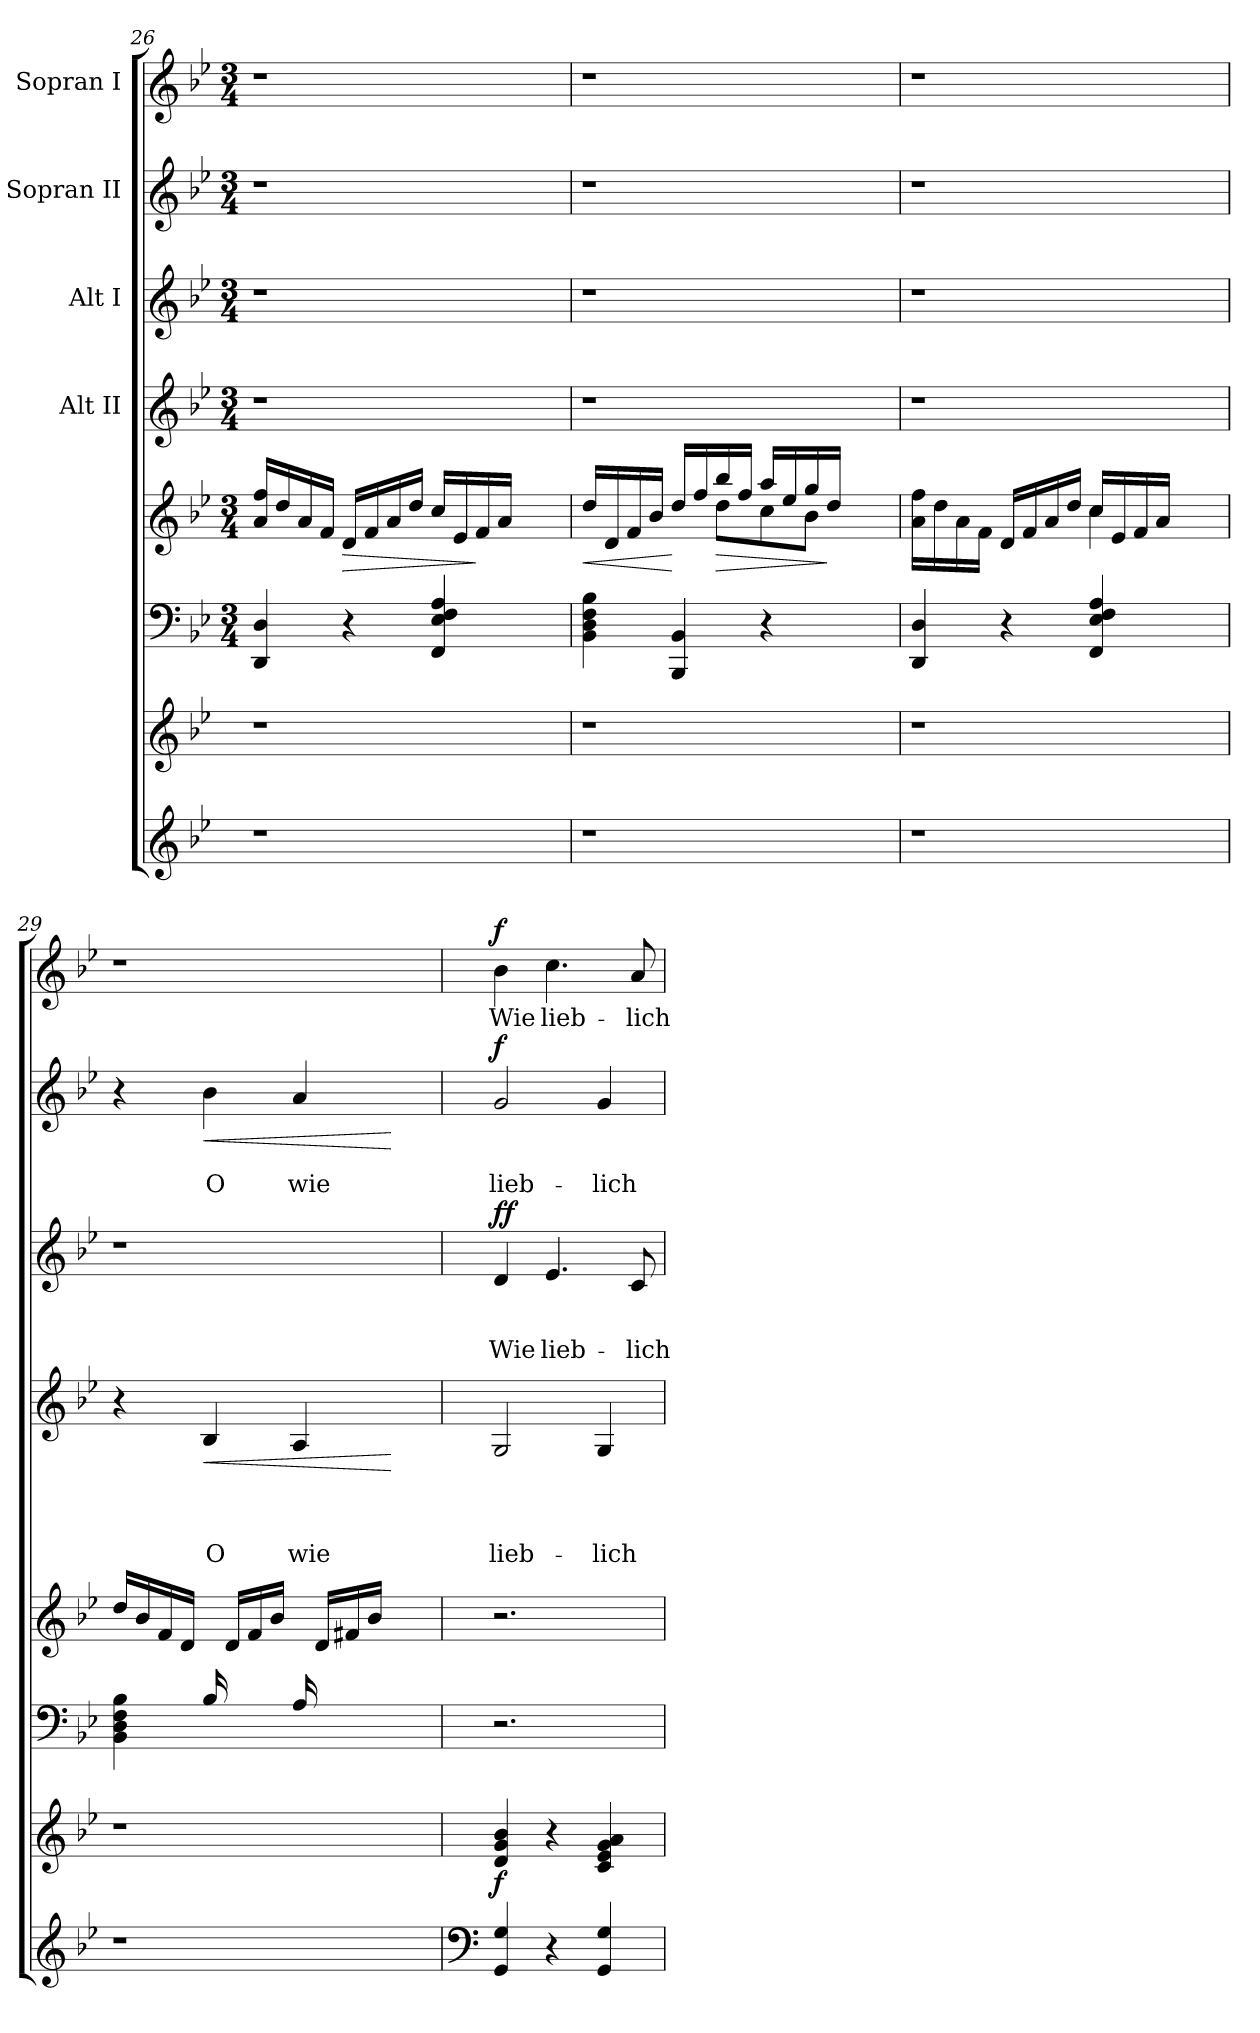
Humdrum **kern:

**kern	**kern	**dynam	**kern	**kern	**dynam	**kern	**text	**text	**text	**text	**dynam	**kern	**text	**text	**text	**dynam	**kern	**text	**text	**dynam	**kern	**text	**dynam
*part8	*part7	*part7	*part6	*part5	*part5	*part4	*part4	*part4	*part4	*part4	*part4	*part3	*part3	*part3	*part3	*part3	*part2	*part2	*part2	*part2	*part1	*part1	*part1
*staff8	*staff7	*staff7	*staff6	*staff5	*staff5	*staff4	*staff4	*staff4	*staff4	*staff4	*staff4	*staff3	*staff3	*staff3	*staff3	*staff3	*staff2	*staff2	*staff2	*staff2	*staff1	*staff1	*staff1
*	*	*	*	*	*	*I"Alt II	*	*	*	*	*	*I"Alt I	*	*	*	*	*I"Sopran II	*	*	*	*I"Sopran I	*	*
!!LO:LB:g=z
*clefG2	*clefG2	*	*clefF4	*clefG2	*	*clefG2	*	*	*	*	*	*clefG2	*	*	*	*	*clefG2	*	*	*	*clefG2	*	*
*k[b-e-]	*k[b-e-]	*	*k[b-e-]	*k[b-e-]	*	*k[b-e-]	*	*	*	*	*	*k[b-e-]	*	*	*	*	*k[b-e-]	*	*	*	*k[b-e-]	*	*
*B-:	*B-:	*	*B-:	*B-:	*	*B-:	*	*	*	*	*	*B-:	*	*	*	*	*B-:	*	*	*	*B-:	*	*
*	*	*	*M3/4	*M3/4	*	*M3/4	*	*	*	*	*	*M3/4	*	*	*	*	*M3/4	*	*	*	*M3/4	*	*
=26	=26	=26	=26	=26	=26	=26	=26	=26	=26	=26	=26	=26	=26	=26	=26	=26	=26	=26	=26	=26	=26	=26	=26
!	!	!	!	!	!	!LO:N:vis=1	!	!	!	!	!	!LO:N:vis=1	!	!	!	!	!LO:N:vis=1	!	!	!	!LO:N:vis=1	!	!
1r	1r	.	4DD/ 4D/	16a/ 16ff/LL	.	2.r	.	.	.	.	.	2.r	.	.	.	.	2.r	.	.	.	2.r	.	.
.	.	.	.	16dd/	.	.	.	.	.	.	.	.	.	.	.	.	.	.	.	.	.	.	.
.	.	.	.	16a/	.	.	.	.	.	.	.	.	.	.	.	.	.	.	.	.	.	.	.
.	.	.	.	16f/JJ	.	.	.	.	.	.	.	.	.	.	.	.	.	.	.	.	.	.	.
!	!	!	!	!	!LO:HP:b	!	!	!	!	!	!	!	!	!	!	!	!	!	!	!	!	!	!
.	.	.	4r	16d/LL	>	.	.	.	.	.	.	.	.	.	.	.	.	.	.	.	.	.	.
.	.	.	.	16f/	.	.	.	.	.	.	.	.	.	.	.	.	.	.	.	.	.	.	.
.	.	.	.	16a/	.	.	.	.	.	.	.	.	.	.	.	.	.	.	.	.	.	.	.
.	.	.	.	16dd/JJ	.	.	.	.	.	.	.	.	.	.	.	.	.	.	.	.	.	.	.
.	.	.	4FF/ 4E-/ 4F/ 4A/	16cc/LL	.	.	.	.	.	.	.	.	.	.	.	.	.	.	.	.	.	.	.
.	.	.	.	16e-/	.	.	.	.	.	.	.	.	.	.	.	.	.	.	.	.	.	.	.
.	.	.	.	16f/	]	.	.	.	.	.	.	.	.	.	.	.	.	.	.	.	.	.	.
.	.	.	.	16a/JJ	.	.	.	.	.	.	.	.	.	.	.	.	.	.	.	.	.	.	.
.	.	.	4ryy	4ryy	.	4ryy	.	.	.	.	.	4ryy	.	.	.	.	4ryy	.	.	.	4ryy	.	.
=27	=27	=27	=27	=27	=27	=27	=27	=27	=27	=27	=27	=27	=27	=27	=27	=27	=27	=27	=27	=27	=27	=27	=27
!	!	!	!	!	!LO:HP:b	!LO:N:vis=1	!	!	!	!	!	!LO:N:vis=1	!	!	!	!	!LO:N:vis=1	!	!	!	!LO:N:vis=1	!	!
*	*	*	*	*^	*	*	*	*	*	*	*	*	*	*	*	*	*	*	*	*	*	*	*
1r	1r	.	4BB-\ 4D\ 4F\ 4B-\	16dd/LL	4.ryy	<	2.r	.	.	.	.	.	2.r	.	.	.	.	2.r	.	.	.	2.r	.	.
.	.	.	.	16d/	.	.	.	.	.	.	.	.	.	.	.	.	.	.	.	.	.	.	.	.
.	.	.	.	16f/	.	.	.	.	.	.	.	.	.	.	.	.	.	.	.	.	.	.	.	.
.	.	.	.	16b-/JJ	.	.	.	.	.	.	.	.	.	.	.	.	.	.	.	.	.	.	.	.
.	.	.	4BBB-/ 4BB-/	16dd/LL	.	[	.	.	.	.	.	.	.	.	.	.	.	.	.	.	.	.	.	.
.	.	.	.	16ff/	.	.	.	.	.	.	.	.	.	.	.	.	.	.	.	.	.	.	.	.
!	!	!	!	!	!	!LO:HP:b	!	!	!	!	!	!	!	!	!	!	!	!	!	!	!	!	!	!
.	.	.	.	16bb-/	8dd\L	>	.	.	.	.	.	.	.	.	.	.	.	.	.	.	.	.	.	.
.	.	.	.	16ff/JJ	.	.	.	.	.	.	.	.	.	.	.	.	.	.	.	.	.	.	.	.
.	.	.	4r	16aa/LL	8cc\	.	.	.	.	.	.	.	.	.	.	.	.	.	.	.	.	.	.	.
.	.	.	.	16ee-/	.	.	.	.	.	.	.	.	.	.	.	.	.	.	.	.	.	.	.	.
.	.	.	.	16gg/	8b-\J	.	.	.	.	.	.	.	.	.	.	.	.	.	.	.	.	.	.	.
.	.	.	.	16dd/JJ	.	]	.	.	.	.	.	.	.	.	.	.	.	.	.	.	.	.	.	.
.	.	.	4ryy	4ryy	4ryy	.	4ryy	.	.	.	.	.	4ryy	.	.	.	.	4ryy	.	.	.	4ryy	.	.
=28	=28	=28	=28	=28	=28	=28	=28	=28	=28	=28	=28	=28	=28	=28	=28	=28	=28	=28	=28	=28	=28	=28	=28	=28
!	!	!	!	!	!	!	!LO:N:vis=1	!	!	!	!	!	!LO:N:vis=1	!	!	!	!	!LO:N:vis=1	!	!	!	!LO:N:vis=1	!	!
1r	1r	.	4DD/ 4D/	4ryy	16a\ 16ff\LL	.	2.r	.	.	.	.	.	2.r	.	.	.	.	2.r	.	.	.	2.r	.	.
.	.	.	.	.	16dd\	.	.	.	.	.	.	.	.	.	.	.	.	.	.	.	.	.	.	.
.	.	.	.	.	16a\	.	.	.	.	.	.	.	.	.	.	.	.	.	.	.	.	.	.	.
.	.	.	.	.	16f\JJ	.	.	.	.	.	.	.	.	.	.	.	.	.	.	.	.	.	.	.
.	.	.	4r	16d/LL	4ryy	.	.	.	.	.	.	.	.	.	.	.	.	.	.	.	.	.	.	.
.	.	.	.	16f/	.	.	.	.	.	.	.	.	.	.	.	.	.	.	.	.	.	.	.	.
.	.	.	.	16a/	.	.	.	.	.	.	.	.	.	.	.	.	.	.	.	.	.	.	.	.
.	.	.	.	16dd/JJ	.	.	.	.	.	.	.	.	.	.	.	.	.	.	.	.	.	.	.	.
.	.	.	4FF/ 4E-/ 4F/ 4A/	16cc/LL	4cc\	.	.	.	.	.	.	.	.	.	.	.	.	.	.	.	.	.	.	.
.	.	.	.	16e-/	.	.	.	.	.	.	.	.	.	.	.	.	.	.	.	.	.	.	.	.
.	.	.	.	16f/	.	.	.	.	.	.	.	.	.	.	.	.	.	.	.	.	.	.	.	.
.	.	.	.	16a/JJ	.	.	.	.	.	.	.	.	.	.	.	.	.	.	.	.	.	.	.	.
.	.	.	4ryy	4ryy	4ryy	.	4ryy	.	.	.	.	.	4ryy	.	.	.	.	4ryy	.	.	.	4ryy	.	.
=29	=29	=29	=29	=29	=29	=29	=29	=29	=29	=29	=29	=29	=29	=29	=29	=29	=29	=29	=29	=29	=29	=29	=29	=29
!	!	!	!	!	!	!	!	!	!	!	!	!	!LO:N:vis=1	!	!	!	!	!	!	!	!	!LO:N:vis=1	!	!
*	*	*	*	*v	*v	*	*	*	*	*	*	*	*	*	*	*	*	*	*	*	*	*	*	*
1r	1r	.	4BB-\ 4D\ 4F\ 4B-\	16dd/LL	.	4r	.	.	.	.	.	2.r	.	.	.	.	4r	.	.	.	2.r	.	.
.	.	.	.	16b-/	.	.	.	.	.	.	.	.	.	.	.	.	.	.	.	.	.	.	.
.	.	.	.	16f/	.	.	.	.	.	.	.	.	.	.	.	.	.	.	.	.	.	.	.
.	.	.	.	16d/JJ	.	.	.	.	.	.	.	.	.	.	.	.	.	.	.	.	.	.	.
!	!	!	!	!	!	!	!	!	!	!LO:LY:b	!LO:HP:b	!	!	!	!	!	!	!	!LO:LY:b	!LO:HP:b	!	!	!
.	.	.	16B-/	16ryy	.	4B-/	.	.	.	O	<	.	.	.	.	.	4b-\	.	O	<	.	.	.
.	.	.	8.ryy	16d/LL	.	.	.	.	.	.	.	.	.	.	.	.	.	.	.	.	.	.	.
.	.	.	.	16f/	.	.	.	.	.	.	.	.	.	.	.	.	.	.	.	.	.	.	.
.	.	.	.	16b-/JJ	.	.	.	.	.	.	.	.	.	.	.	.	.	.	.	.	.	.	.
!	!	!	!	!	!	!	!	!	!	!LO:LY:b	!	!	!	!	!	!	!	!	!LO:LY:b	!	!	!	!
.	.	.	16A/	16ryy	.	4A/	.	.	.	wie	.	.	.	.	.	.	4a/	.	wie	.	.	.	.
.	.	.	4..ryy	16d/LL	.	.	.	.	.	.	.	.	.	.	.	.	.	.	.	.	.	.	.
.	.	.	.	16f#X/	.	.	.	.	.	.	.	.	.	.	.	.	.	.	.	.	.	.	.
.	.	.	.	16b-/JJ	.	.	.	.	.	.	.	.	.	.	.	.	.	.	.	.	.	.	.
.	.	.	.	4ryy	.	4ryy	.	.	.	.	[	4ryy	.	.	.	.	4ryy	.	.	[	4ryy	.	.
!!LO:PB:g=z
=30	=30	=30	=30	=30	=30	=30	=30	=30	=30	=30	=30	=30	=30	=30	=30	=30	=30	=30	=30	=30	=30	=30	=30
*clefF4	*	*	*	*	*	*	*	*	*	*	*	*	*	*	*	*	*	*	*	*	*	*	*
!	!	!LO:DY:b	!	!	!	!	!	!	!	!LO:LY:b	!	!	!	!	!LO:LY:b	!LO:DY:a	!	!	!LO:LY:b	!	!	!LO:LY:b	!
!	!	!	!	!	!	!	!	!	!	!	!	!	!	!	!	!LO:DY:n=1:b	!	!	!	!LO:DY:a	!	!	!LO:DY:a
4GG/ 4G/	4d/ 4g/ 4b-/	f	2.r	2.r	.	2G/	.	.	.	lieb-	.	4d/	.	.	Wie	f f	2g/	.	lieb-	f	4b-\	Wie	f
!	!	!	!	!	!	!	!	!	!	!	!	!	!	!	!LO:LY:b	!	!	!	!	!	!	!LO:LY:b	!
4r	4r	.	.	.	.	.	.	.	.	.	.	4.e-/	.	.	lieb-	.	.	.	.	.	4.cc\	lieb-	.
!	!	!	!	!	!	!	!	!	!	!LO:LY:b	!	!	!	!	!	!	!	!	!LO:LY:b	!	!	!	!
4GG/ 4G/	4c/ 4e-/ 4g/ 4a/	.	.	.	.	4G/	.	.	.	-lich	.	.	.	.	.	.	4g/	.	-lich	.	.	.	.
!	!	!	!	!	!	!	!	!	!	!	!	!	!	!	!LO:LY:b	!	!	!	!	!	!	!LO:LY:b	!
.	.	.	.	.	.	.	.	.	.	.	.	8c/	.	.	-lich	.	.	.	.	.	8a/	-lich	.
=	=	=	=	=	=	=	=	=	=	=	=	=	=	=	=	=	=	=	=	=	=	=	=
*-	*-	*-	*-	*-	*-	*-	*-	*-	*-	*-	*-	*-	*-	*-	*-	*-	*-	*-	*-	*-	*-	*-	*-
